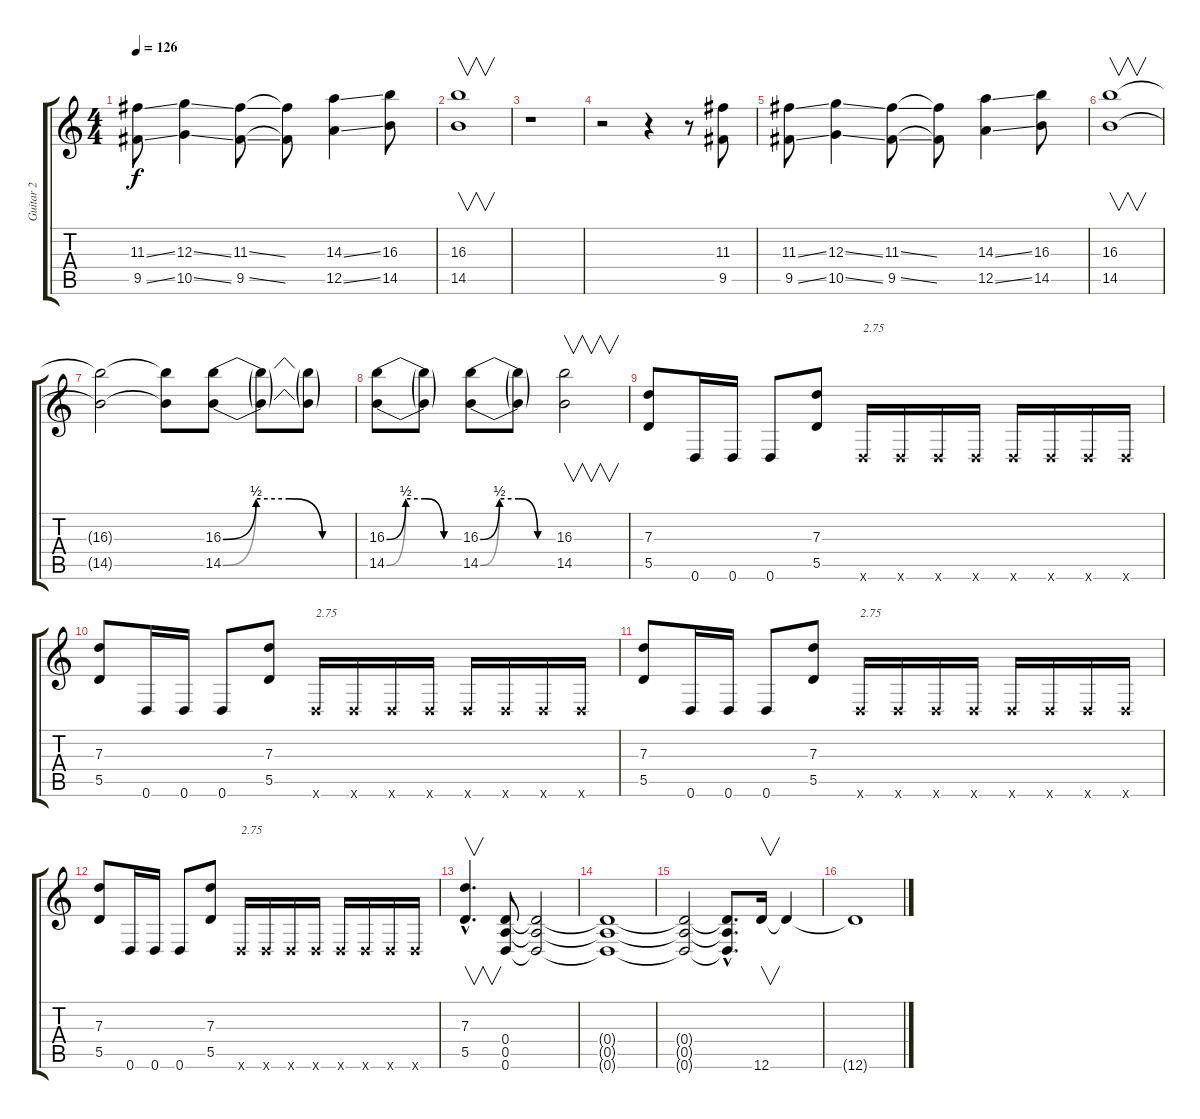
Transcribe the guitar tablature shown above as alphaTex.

\track ("Guitar 2" "Guitar 2") {instrument distortionguitar}
\staff {score tabs}
\tuning (E4 B3 G3 D3 A2 D2) {hide}
\ts (4 4)
\tempo 126
\clef g2
\ks c
(11.3{ss} 9.5{ss}).8{dy f balance 8} (12.3{ss} 10.5{ss}).4 (11.3{ss} 9.5{ss}).8 (11.3{t} 9.5{t}).8 (14.3{ss} 12.5{ss}).4 (16.3 14.5).8 |
(16.3 14.5).1{v} |
r.1 |
r.2 r.4 r.8 (11.3 9.5).8 |
(11.3{ss} 9.5{ss}).8 (12.3{ss} 10.5{ss}).4 (11.3{ss} 9.5{ss}).8 (11.3{t} 9.5{t}).8 (14.3{ss} 12.5{ss}).4 (16.3 14.5).8 |
(16.3 14.5).1{v} |
(16.3{t} 14.5{t}).2 (16.3{t} 14.5{t}).8 (16.3{be (custom 0 0 15 2 30 2 45 0 60 0)} 14.5{be (custom 0 0 15 2 30 2 45 0 60 0)}).8 (16.3{t} 14.5{t}).8 (16.3{t} 14.5{t}).8 |
(16.3{be (custom 0 0 15 2 30 2 45 0 60 0)} 14.5{be (custom 0 0 15 2 30 2 45 0 60 0)}).8 (16.3{t} 14.5{t}).8 (16.3{be (custom 0 0 15 2 30 2 45 0 60 0)} 14.5{be (custom 0 0 15 2 30 2 45 0 60 0)}).8 (16.3{t} 14.5{t}).8 (16.3 14.5).2{v} |
(7.3 5.5).8 0.6.16 0.6.16 0.6.8 (7.3 5.5).8 0.6{x}.16{txt "2.75"} 0.6{x}.16 0.6{x}.16 0.6{x}.16 0.6{x}.16 0.6{x}.16 0.6{x}.16 0.6{x}.16 |
(7.3 5.5).8 0.6.16 0.6.16 0.6.8 (7.3 5.5).8 0.6{x}.16{txt "2.75"} 0.6{x}.16 0.6{x}.16 0.6{x}.16 0.6{x}.16 0.6{x}.16 0.6{x}.16 0.6{x}.16 |
(7.3 5.5).8 0.6.16 0.6.16 0.6.8 (7.3 5.5).8 0.6{x}.16{txt "2.75"} 0.6{x}.16 0.6{x}.16 0.6{x}.16 0.6{x}.16 0.6{x}.16 0.6{x}.16 0.6{x}.16 |
(7.3 5.5).8 0.6.16 0.6.16 0.6.8 (7.3 5.5).8 0.6{x}.16{txt "2.75"} 0.6{x}.16 0.6{x}.16 0.6{x}.16 0.6{x}.16 0.6{x}.16 0.6{x}.16 0.6{x}.16 |
(7.3{hac} 5.5{hac}).4{v d} (0.4 0.5 0.6).8 (0.4{t} 0.5{t} 0.6{t}).2 |
(0.4{t} 0.5{t} 0.6{t}).1 |
(0.4{t} 0.5{t} 0.6{t}).2 (0.4{hac t} 0.5{hac t} 0.6{hac t}).8{d} 12.6.16{v} 12.6{t}.4 |
12.6{t}.1
